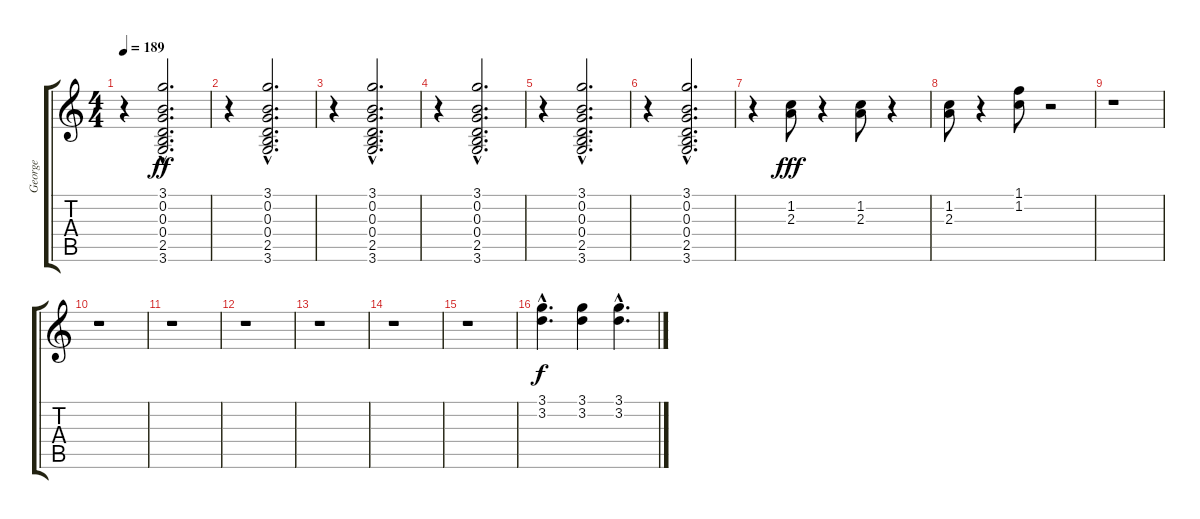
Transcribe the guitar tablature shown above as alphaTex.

\track ("George" "George") {instrument electricguitarjazz}
\staff {score tabs}
\tuning (E4 B3 G3 D3 A2 E2) {hide}
\ts (4 4)
\tempo 189
\clef g2
\ks c
r.4{dy fff} (3.1{hac} 0.2{hac} 0.3{hac} 0.4{hac} 2.5{hac} 3.6{hac}).2{d dy ff} |
r.4 (3.1{hac} 0.2{hac} 0.3{hac} 0.4{hac} 2.5{hac} 3.6{hac}).2{d} |
r.4 (3.1{hac} 0.2{hac} 0.3{hac} 0.4{hac} 2.5{hac} 3.6{hac}).2{d} |
r.4 (3.1{hac} 0.2{hac} 0.3{hac} 0.4{hac} 2.5{hac} 3.6{hac}).2{d} |
r.4 (3.1{hac} 0.2{hac} 0.3{hac} 0.4{hac} 2.5{hac} 3.6{hac}).2{d} |
r.4 (3.1{hac} 0.2{hac} 0.3{hac} 0.4{hac} 2.5{hac} 3.6{hac}).2{d} |
r.4 (1.2 2.3).8{dy fff} r.4 (1.2 2.3).8 r.4 |
(1.2 2.3).8 r.4 (1.1 1.2).8 r.2 |
r.1 |
r.1 |
r.1 |
r.1 |
r.1 |
r.1 |
r.1 |
(3.1{hac} 3.2{hac}).4{d dy f} (3.1 3.2).4 (3.1{hac} 3.2{hac}).4{d}
